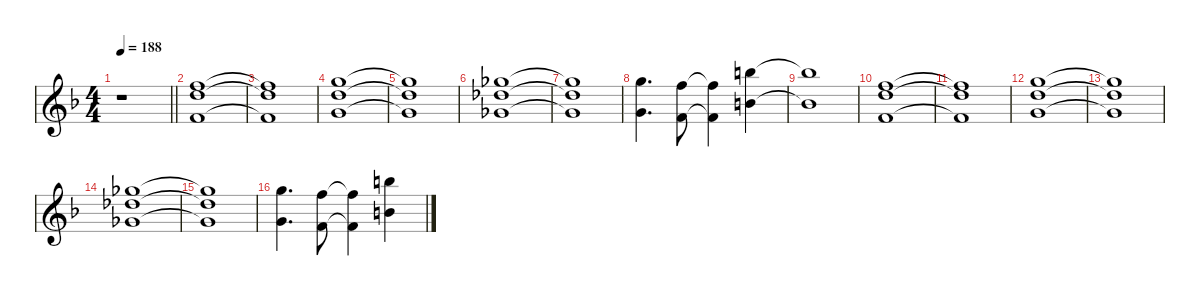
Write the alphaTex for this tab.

\defaultSystemsLayout 4
\hideDynamics
\bracketExtendMode nobrackets
\singleTrackTrackNamePolicy hidden
\multiTrackTrackNamePolicy hidden
\firstSystemTrackNameMode fullname
\firstSystemTrackNameOrientation horizontal
\otherSystemsTrackNameOrientation horizontal
\track ("Piano 2" "Piano 2") {defaultSystemsLayout 8 instrument rockorgan}
\staff {score}
\tuning (E4 A3 F3 D3 A2 D2)
\ts (4 4)
\tempo 188
\clef g2
\barLineRight lightlight
\ks dminor
r.1{dy f beam Down} |
(13.1{acc forcenatural} 17.2{acc forcenatural} 12.3{acc forcenatural}).1{dy ff beam Down} |
(12.3{t acc forcenatural} 17.2{t acc forcenatural} 13.1{t acc forcenatural}).1{beam Down} |
(15.1{acc forcenatural} 17.2{acc forcenatural} 14.3{acc forcenatural}).1{beam Down} |
(15.1{t acc forcenatural} 17.2{t acc forcenatural} 14.3{t acc forcenatural}).1{beam Down} |
(14.1{acc b} 16.2{acc b} 13.3{acc b}).1{beam Down} |
(13.3{t acc b} 16.2{t acc b} 14.1{t acc b}).1{beam Down} |
(15.1{acc forcenatural} 14.3{acc forcenatural}).4{d beam Down} (13.1{acc forcenatural} 12.3{acc forcenatural}).8{beam Down} (13.1{t acc forcenatural} 12.3{t acc forcenatural}).4{dy f beam Down} (19.1{acc forcenatural} 18.3{acc forcenatural}).4{dy ff beam Down} |
(19.1{t acc forcenatural} 18.3{t acc forcenatural}).1{dy f beam Down} |
(13.1{acc forcenatural} 17.2{acc forcenatural} 12.3{acc forcenatural}).1{dy ff beam Down} |
(12.3{t acc forcenatural} 17.2{t acc forcenatural} 13.1{t acc forcenatural}).1{beam Down} |
(15.1{acc forcenatural} 17.2{acc forcenatural} 14.3{acc forcenatural}).1{beam Down} |
(15.1{t acc forcenatural} 17.2{t acc forcenatural} 14.3{t acc forcenatural}).1{beam Down} |
(14.1{acc b} 16.2{acc b} 13.3{acc b}).1{beam Down} |
(13.3{t acc b} 16.2{t acc b} 14.1{t acc b}).1{beam Down} |
(15.1{acc forcenatural} 14.3{acc forcenatural}).4{d beam Down} (13.1{acc forcenatural} 12.3{acc forcenatural}).8{beam Down} (13.1{t acc forcenatural} 12.3{t acc forcenatural}).4{dy f beam Down} (19.1{acc forcenatural} 18.3{acc forcenatural}).4{dy ff beam Down}
